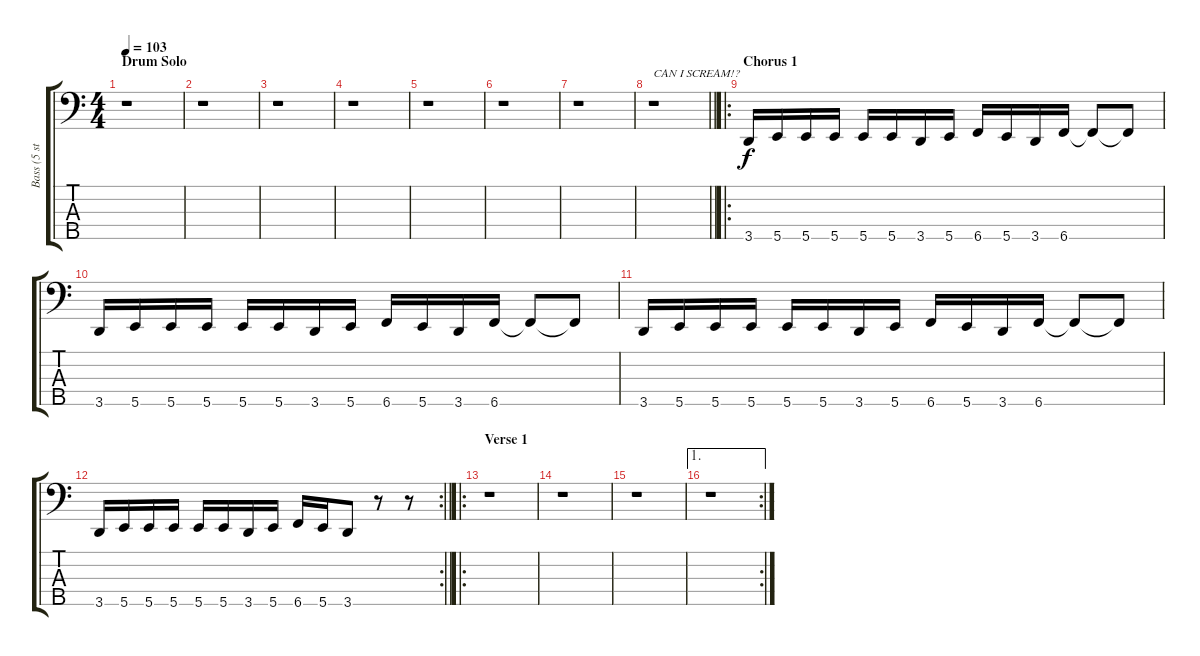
\track ("Bass (5 string)" "Bass (5 st") {instrument electricbasspick}
\staff {score tabs}
\tuning (G2 D2 A1 E1 B0) {hide}
\ts (4 4)
\section ("" "Drum Solo")
\tempo 103
\clef f4
\ks c
r.1{dy f} |
r.1 |
r.1 |
r.1 |
r.1 |
r.1 |
r.1 |
\barLineRight lightlight
r.1{txt "CAN I SCREAM!?"} |
\ro
\section ("" "Chorus 1")
3.5.16 5.5.16 5.5.16 5.5.16 5.5.16 5.5.16 3.5.16 5.5.16 6.5.16 5.5.16 3.5.16 6.5.16 6.5{t}.8 6.5{t}.8 |
3.5.16 5.5.16 5.5.16 5.5.16 5.5.16 5.5.16 3.5.16 5.5.16 6.5.16 5.5.16 3.5.16 6.5.16 6.5{t}.8 6.5{t}.8 |
3.5.16 5.5.16 5.5.16 5.5.16 5.5.16 5.5.16 3.5.16 5.5.16 6.5.16 5.5.16 3.5.16 6.5.16 6.5{t}.8 6.5{t}.8 |
\rc 2
\barLineRight lightlight
3.5.16 5.5.16 5.5.16 5.5.16 5.5.16 5.5.16 3.5.16 5.5.16 6.5.16 5.5.16 3.5.8 r.8 r.8 |
\ro
\section ("" "Verse 1")
r.1 |
r.1 |
r.1 |
\ae 1
\rc 2
r.1
